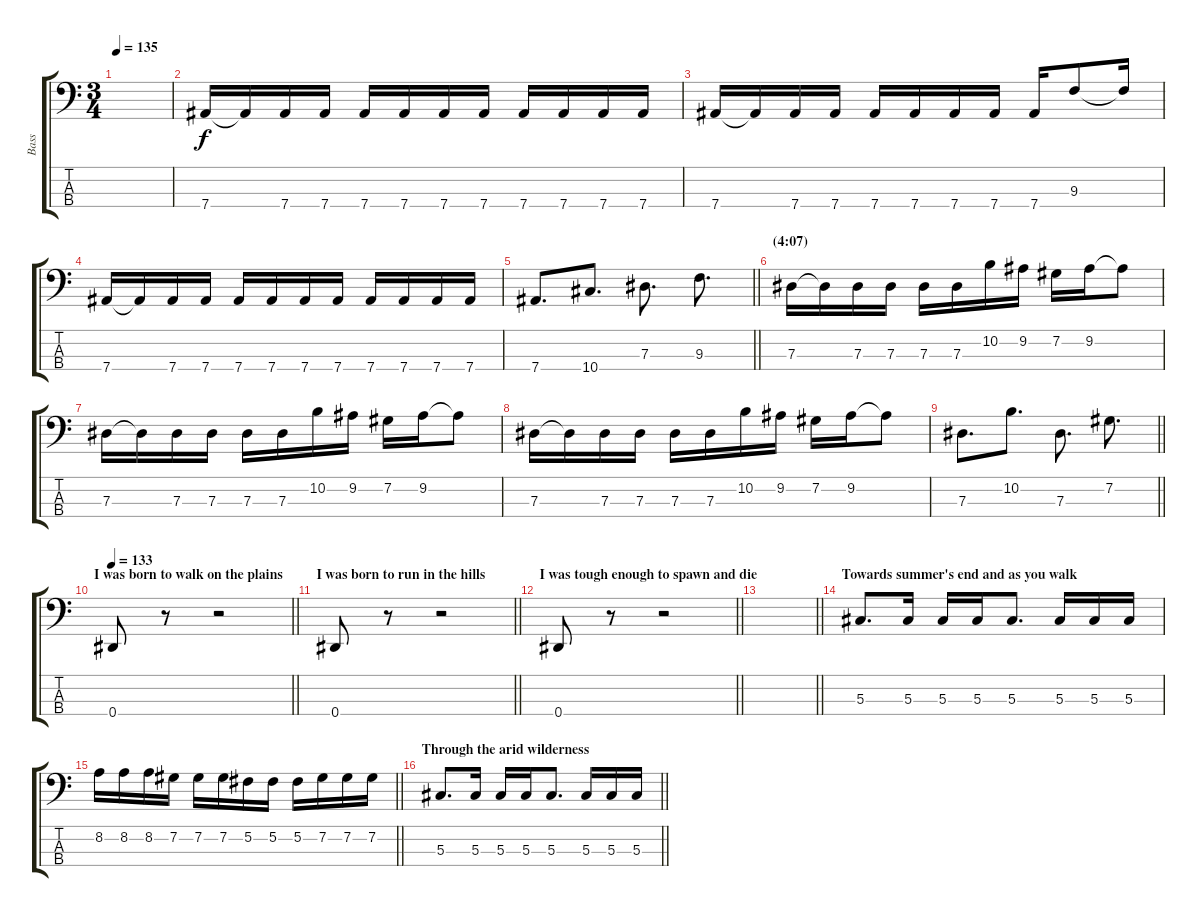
\track ("Bass" "Bass") {instrument electricbassfinger}
\staff {score tabs}
\tuning (Gb2 Db2 Ab1 Eb1) {hide}
\ts (3 4)
\tempo 135
\clef f4
\ks c
|
7.4.16 7.4{t}.16 7.4.16 7.4.16 7.4.16 7.4.16 7.4.16 7.4.16 7.4.16 7.4.16 7.4.16 7.4.16 |
7.4.16 7.4{t}.16 7.4.16 7.4.16 7.4.16 7.4.16 7.4.16 7.4.16 7.4.16 9.3.8 9.3{t}.16 |
7.4.16 7.4{t}.16 7.4.16 7.4.16 7.4.16 7.4.16 7.4.16 7.4.16 7.4.16 7.4.16 7.4.16 7.4.16 |
\barLineRight lightlight
7.4.8{d} 10.4.8{d} 7.3.8{d} 9.3.8{d} |
\section ("" "(4:07)")
7.3.16 7.3{t}.16 7.3.16 7.3.16 7.3.16 7.3.16 10.2.16 9.2.16 7.2.16 9.2.16 9.2{t}.8 |
7.3.16 7.3{t}.16 7.3.16 7.3.16 7.3.16 7.3.16 10.2.16 9.2.16 7.2.16 9.2.16 9.2{t}.8 |
7.3.16 7.3{t}.16 7.3.16 7.3.16 7.3.16 7.3.16 10.2.16 9.2.16 7.2.16 9.2.16 9.2{t}.8 |
\barLineRight lightlight
7.3.8{d} 10.2.8{d} 7.3.8{d} 7.2.8{d} |
\section ("" "I was born to walk on the plains")
\tempo 133
\barLineRight lightlight
0.4.8 r.8 r.2 |
\section ("" "I was born to run in the hills")
\barLineRight lightlight
0.4.8 r.8 r.2 |
\section ("" "I was tough enough to spawn and die ")
\barLineRight lightlight
0.4.8 r.8 r.2 |
\barLineRight lightlight
|
\section ("" "Towards summer's end and as you walk ")
5.3.8{d} 5.3.16 5.3.16 5.3.16 5.3.8{d} 5.3.16 5.3.16 5.3.16 |
\barLineRight lightlight
8.2.16 8.2.16 8.2.16 7.2.16 7.2.16 7.2.16 5.2.16 5.2.16 5.2.16 7.2.16 7.2.16 7.2.16 |
\section ("" "Through the arid wilderness ")
\barLineRight lightlight
5.3.8{d} 5.3.16 5.3.16 5.3.16 5.3.8{d} 5.3.16 5.3.16 5.3.16
